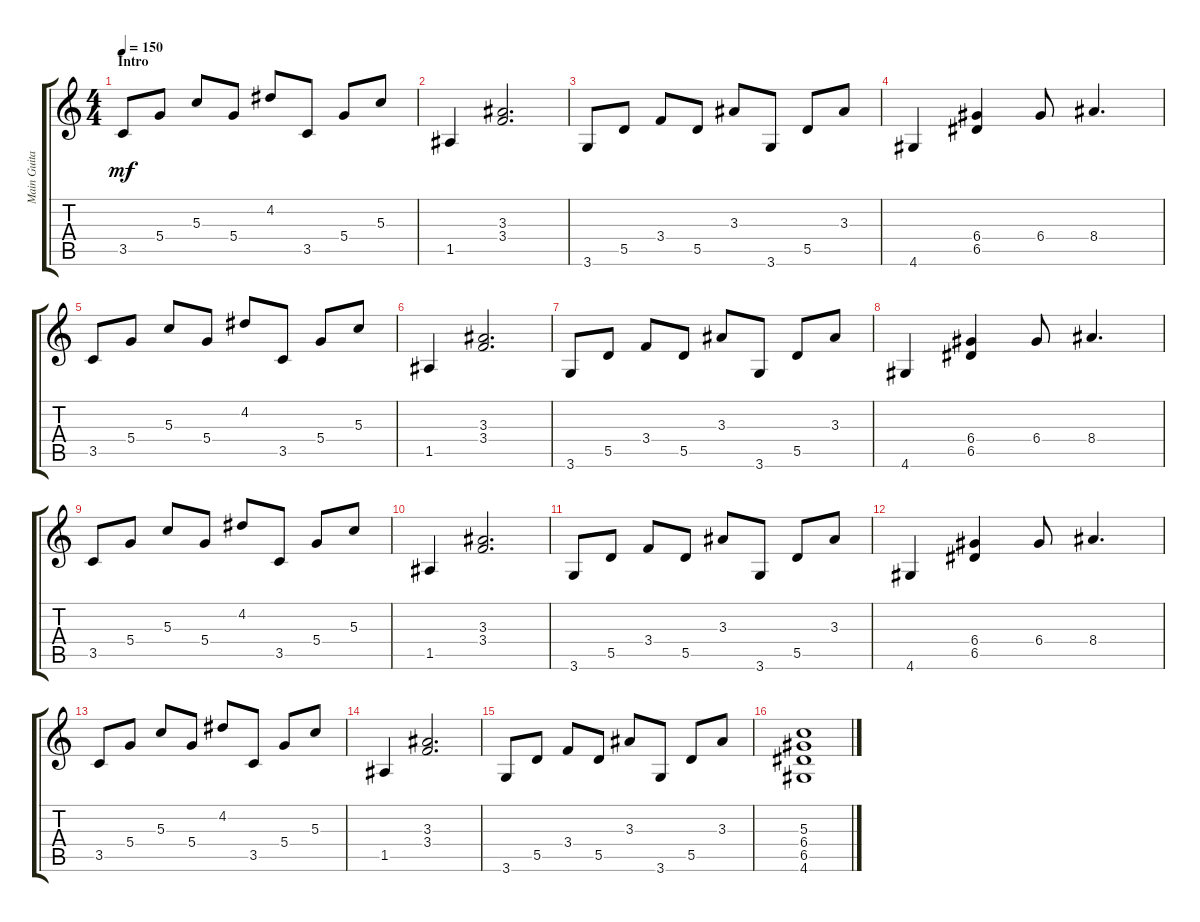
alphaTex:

\track ("Main Guitar" "Main Guita") {instrument electricguitarclean}
\staff {score tabs}
\tuning (E4 B3 G3 D3 A2 E2) {hide}
\ts (4 4)
\section ("" "Intro")
\tempo 150
\clef g2
\ks c
3.5.8{dy mf instrument electricguitarclean} 5.4.8 5.3.8 5.4.8 4.2.8 3.5.8 5.4.8 5.3.8 |
1.5.4 (3.3 3.4).2{d} |
3.6.8 5.5.8 3.4.8 5.5.8 3.3.8 3.6.8 5.5.8 3.3.8 |
4.6.4 (6.4 6.5).4 6.4.8 8.4.4{d} |
3.5.8 5.4.8 5.3.8 5.4.8 4.2.8 3.5.8 5.4.8 5.3.8 |
1.5.4 (3.3 3.4).2{d} |
3.6.8 5.5.8 3.4.8 5.5.8 3.3.8 3.6.8 5.5.8 3.3.8 |
4.6.4 (6.4 6.5).4 6.4.8 8.4.4{d} |
3.5.8 5.4.8 5.3.8 5.4.8 4.2.8 3.5.8 5.4.8 5.3.8 |
1.5.4 (3.3 3.4).2{d} |
3.6.8 5.5.8 3.4.8 5.5.8 3.3.8 3.6.8 5.5.8 3.3.8 |
4.6.4 (6.4 6.5).4 6.4.8 8.4.4{d} |
3.5.8 5.4.8 5.3.8 5.4.8 4.2.8 3.5.8 5.4.8 5.3.8 |
1.5.4 (3.3 3.4).2{d} |
3.6.8 5.5.8 3.4.8 5.5.8 3.3.8 3.6.8 5.5.8 3.3.8 |
(5.3 6.4 6.5 4.6).1
